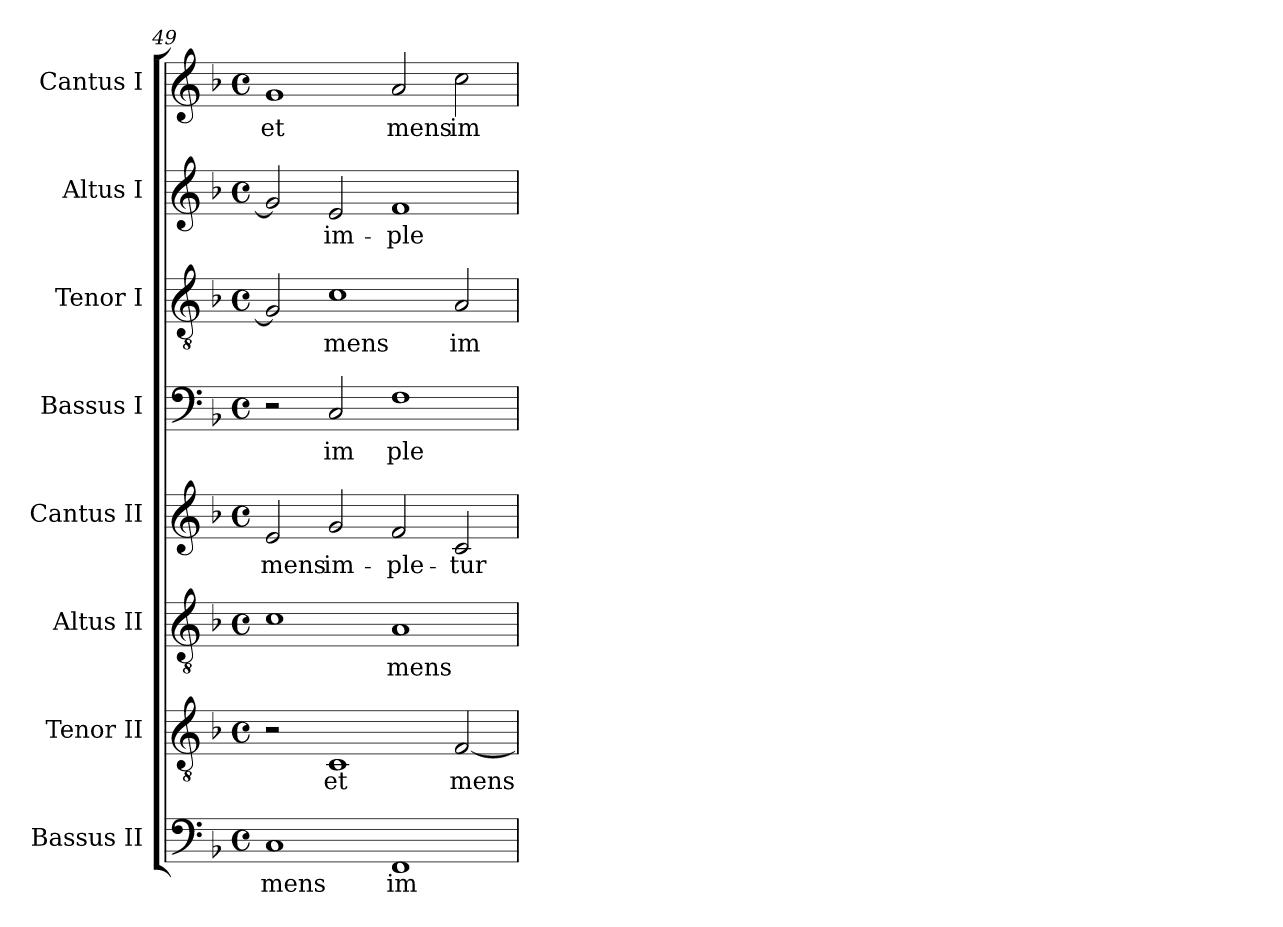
**kern	**text	**kern	**text	**kern	**text	**kern	**text	**kern	**text	**kern	**text	**kern	**text	**kern	**text
*part8	*part8	*part7	*part7	*part6	*part6	*part5	*part5	*part4	*part4	*part3	*part3	*part2	*part2	*part1	*part1
*staff8	*staff8	*staff7	*staff7	*staff6	*staff6	*staff5	*staff5	*staff4	*staff4	*staff3	*staff3	*staff2	*staff2	*staff1	*staff1
*I"Bassus II	*	*I"Tenor II	*	*I"Altus II	*	*I"Cantus II	*	*I"Bassus I	*	*I"Tenor I	*	*I"Altus I	*	*I"Cantus I	*
*clefF4	*	*clefGv2	*	*clefGv2	*	*clefG2	*	*clefF4	*	*clefGv2	*	*clefG2	*	*clefG2	*
*k[b-]	*	*k[b-]	*	*k[b-]	*	*k[b-]	*	*k[b-]	*	*k[b-]	*	*k[b-]	*	*k[b-]	*
*F:	*	*F:	*	*F:	*	*F:	*	*F:	*	*F:	*	*F:	*	*F:	*
*M4/4	*	*M4/4	*	*M4/4	*	*M4/4	*	*M4/4	*	*M4/4	*	*M4/4	*	*M4/4	*
*met(c)	*	*met(c)	*	*met(c)	*	*met(c)	*	*met(c)	*	*met(c)	*	*met(c)	*	*met(c)	*
=49	=49	=49	=49	=49	=49	=49	=49	=49	=49	=49	=49	=49	=49	=49	=49
!	!LO:LY:b:cj	!	!	!	!	!	!LO:LY:b:cj	!	!	!	!	!	!	!	!LO:LY:b:cj
1C	mens	2r	.	1c	.	2e/	mens	2r	.	2G/]	.	2g/]	.	1g	et
!	!	!	!LO:LY:b:cj	!	!	!	!LO:LY:b:cj	!	!LO:LY:b:cj	!	!LO:LY:b:cj	!	!LO:LY:b:cj	!	!
.	.	1C	et	.	.	2g/	im-	2C/	im	1c	mens	2e/	im-	.	.
!	!LO:LY:b:cj	!	!	!	!LO:LY:b:cj	!	!LO:LY:b:cj	!	!LO:LY:b:cj	!	!	!	!LO:LY:b:cj	!	!LO:LY:b:cj
1FF	im-	.	.	1A	mens	2f/	-ple-	1F	ple	.	.	1f	-ple-	2a/	mens
!	!	!	!LO:LY:b	!	!	!	!LO:LY:b:cj	!	!	!	!LO:LY:b:cj	!	!	!	!LO:LY:b:cj
.	.	[>2F/	mens	.	.	2c/	-tur	.	.	2A/	im-	.	.	2cc\	im
=	=	=	=	=	=	=	=	=	=	=	=	=	=	=	=
*-	*-	*-	*-	*-	*-	*-	*-	*-	*-	*-	*-	*-	*-	*-	*-
